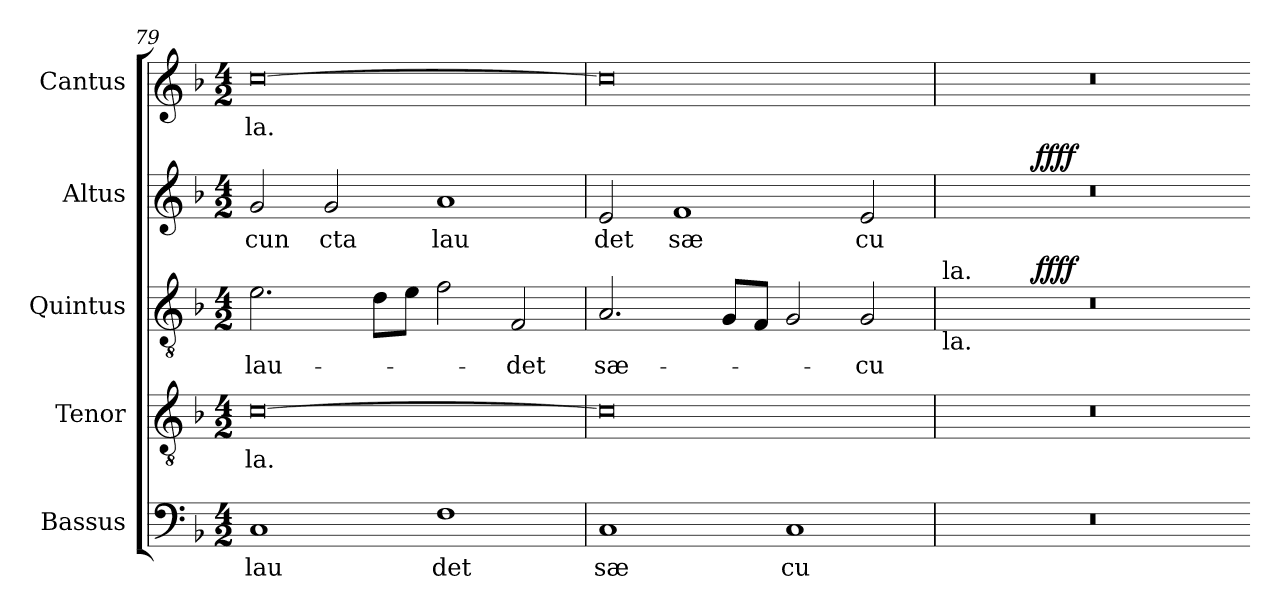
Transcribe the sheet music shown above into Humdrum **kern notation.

**kern	**text	**kern	**text	**kern	**text	**dynam	**kern	**text	**dynam	**kern	**text
*part5	*part5	*part4	*part4	*part3	*part3	*part3	*part2	*part2	*part2	*part1	*part1
*staff5	*staff5	*staff4	*staff4	*staff3	*staff3	*staff3	*staff2	*staff2	*staff2	*staff1	*staff1
*I"Bassus	*	*I"Tenor	*	*I"Quintus	*	*	*I"Altus	*	*	*I"Cantus	*
*clefF4	*	*clefGv2	*	*clefGv2	*	*	*clefG2	*	*	*clefG2	*
*k[b-]	*	*k[b-]	*	*k[b-]	*	*	*k[b-]	*	*	*k[b-]	*
*F:	*	*F:	*	*F:	*	*	*F:	*	*	*F:	*
*M4/2	*	*M4/2	*	*M4/2	*	*	*M4/2	*	*	*M4/2	*
=79	=79	=79	=79	=79	=79	=79	=79	=79	=79	=79	=79
!	!LO:LY:b:cj	!	!LO:LY:b:cj	!	!LO:LY:b	!	!	!LO:LY:b:cj	!	!	!LO:LY:b:cj
1C	lau	[>0c	la.	2.e\	lau-	.	2g/	cun	.	[>0cc	-la.
!	!	!	!	!	!	!	!	!LO:LY:b:cj	!	!	!
.	.	.	.	.	.	.	2g/	cta	.	.	.
.	.	.	.	8d\L	.	.	.	.	.	.	.
.	.	.	.	8e\J	.	.	.	.	.	.	.
!	!LO:LY:b:cj	!	!	!	!	!	!	!LO:LY:b:cj	!	!	!
1F	det	.	.	2f\	.	.	1a	lau	.	.	.
!	!	!	!	!	!LO:LY:b:cj	!	!	!	!	!	!
.	.	.	.	2F/	-det	.	.	.	.	.	.
=80	=80	=80	=80	=80	=80	=80	=80	=80	=80	=80	=80
!	!LO:LY:b:cj	!	!	!	!LO:LY:b	!	!	!LO:LY:b:cj	!	!	!
1C	sæ	0c]	.	2.A/	sæ-	.	2e/	det	.	0cc]	.
!	!	!	!	!	!	!	!	!LO:LY:b:cj	!	!	!
.	.	.	.	.	.	.	1f	sæ	.	.	.
.	.	.	.	8G/L	.	.	.	.	.	.	.
.	.	.	.	8F/J	.	.	.	.	.	.	.
!	!LO:LY:b:cj	!	!	!	!	!	!	!	!	!	!
1C	cu	.	.	2G/	.	.	.	.	.	.	.
!	!	!	!	!	!LO:LY:b:cj	!	!	!LO:LY:b:cj	!	!	!
.	.	.	.	2G/	-cu-	.	2e/	cu	.	.	.
=81	=81	=81	=81	=81	=81	=81	=81	=81	=81	=81	=81
*	*	*	*	*^	*	*	*^	*	*	*	*
!	!	!	!	!LO:TX:b:t=la.	!	!	!	!	!	!	!	!	!
!	!	!	!	!LO:TX:a:t=la.	!	!	!	!	!	!	!	!	!
0r	.	0r	.	0r	4ryy	.	.	0r	4ryy	.	.	0r	.
.	.	.	.	.	8ryy	.	.	.	8ryy	.	.	.	.
.	.	.	.	.	32ryy	.	.	.	32ryy	.	.	.	.
!	!	!	!	!	!	!	!LO:DY:b	!	!	!	!LO:DY:b	!	!
.	.	.	.	.	1ryy	.	ffff	.	1ryy	.	ffff	.	.
.	.	.	.	.	2ryy	.	.	.	2ryy	.	.	.	.
.	.	.	.	.	16.ryy	.	.	.	16.ryy	.	.	.	.
*	*	*	*	*v	*v	*	*	*	*	*	*	*	*
*	*	*	*	*	*	*	*v	*v	*	*	*	*
=	==	=	==	=	==	==	=	==	==	==	==
*-	*-	*-	*-	*-	*-	*-	*-	*-	*-	*-	*-
